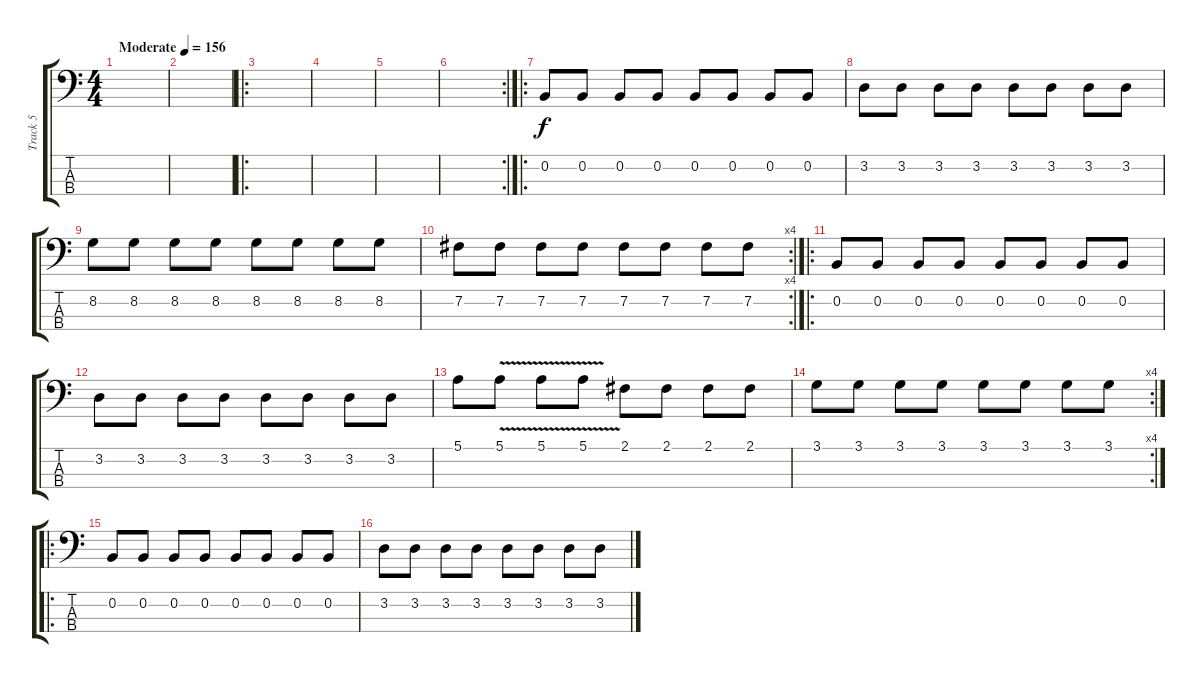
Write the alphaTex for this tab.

\track ("Track 5" "Track 5") {instrument electricbassfinger}
\staff {score tabs}
\tuning (E2 B1 Gb1 B0) {hide}
\ts (4 4)
\tempo (156 "Moderate")
\clef f4
\ks c
|
|
\ro
|
|
|
\rc 2
|
\ro
0.2.8 0.2.8 0.2.8 0.2.8 0.2.8 0.2.8 0.2.8 0.2.8 |
3.2.8 3.2.8 3.2.8 3.2.8 3.2.8 3.2.8 3.2.8 3.2.8 |
8.2.8 8.2.8 8.2.8 8.2.8 8.2.8 8.2.8 8.2.8 8.2.8 |
\rc 4
7.2.8 7.2.8 7.2.8 7.2.8 7.2.8 7.2.8 7.2.8 7.2.8 |
\ro
0.2.8 0.2.8 0.2.8 0.2.8 0.2.8 0.2.8 0.2.8 0.2.8 |
3.2.8 3.2.8 3.2.8 3.2.8 3.2.8 3.2.8 3.2.8 3.2.8 |
5.1.8 5.1{v}.8 5.1{v}.8 5.1{v}.8 2.1.8 2.1.8 2.1.8 2.1.8 |
\rc 4
3.1.8 3.1.8 3.1.8 3.1.8 3.1.8 3.1.8 3.1.8 3.1.8 |
\ro
0.2.8 0.2.8 0.2.8 0.2.8 0.2.8 0.2.8 0.2.8 0.2.8 |
3.2.8 3.2.8 3.2.8 3.2.8 3.2.8 3.2.8 3.2.8 3.2.8
